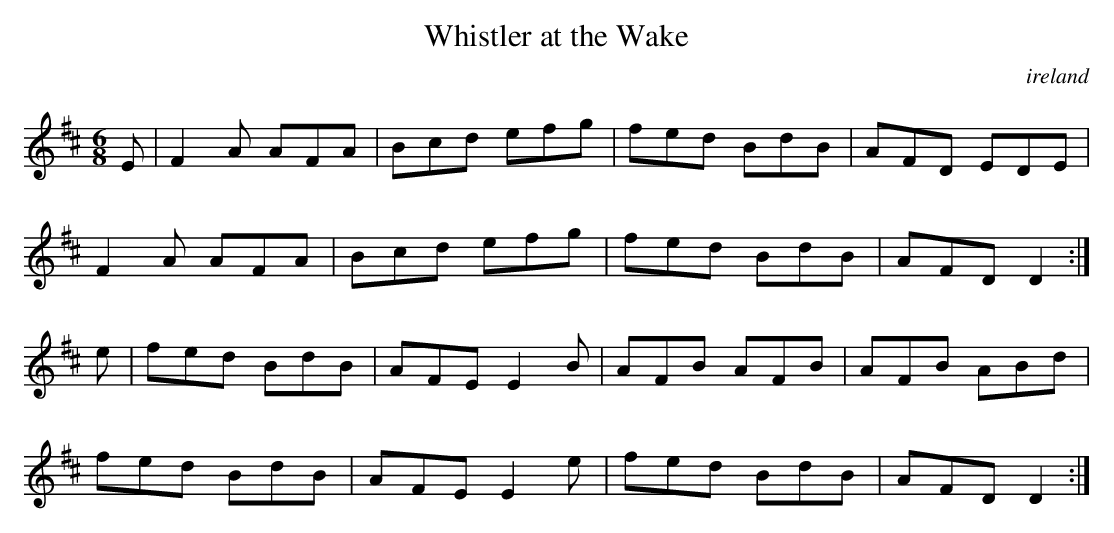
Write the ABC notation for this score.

X:1
T:Whistler at the Wake
O:ireland
M:6/8
L:1/8
K:D Major
E|F2A AFA|Bcd efg|fed BdB|AFD EDE|!
F2A AFA|Bcd efg|fed BdB|AFD D2:|!
e|fed BdB|AFE E2B|AFB AFB|AFB ABd|!
fed BdB|AFE E2e|fed BdB|AFD D2:|!
